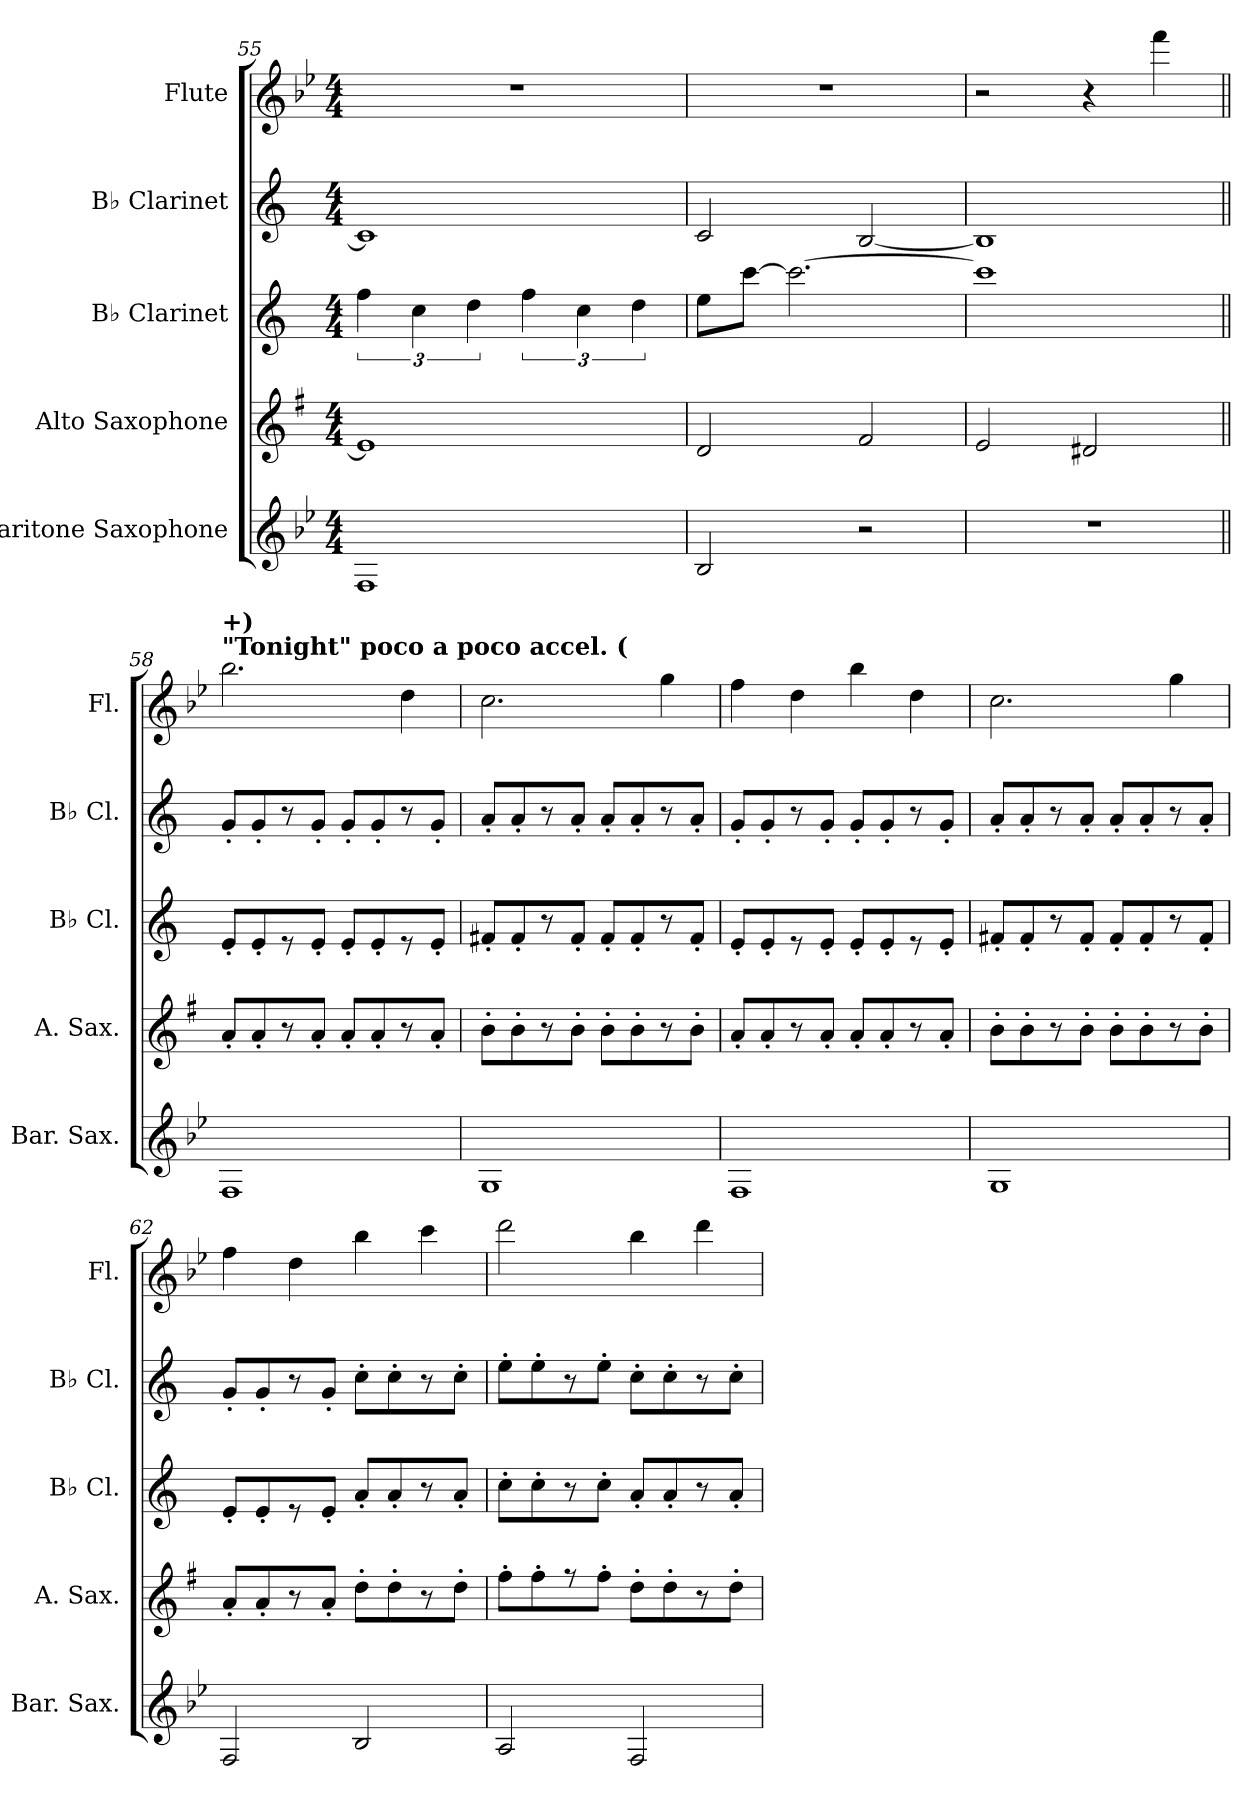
**kern	**kern	**kern	**kern	**kern
*part5	*part4	*part3	*part2	*part1
*staff5	*staff4	*staff3	*staff2	*staff1
*I"Baritone Saxophone	*I"Alto Saxophone	*I"B♭ Clarinet	*I"B♭ Clarinet	*I"Flute
*I'Bar. Sax.	*I'A. Sax.	*I'B♭ Cl.	*I'B♭ Cl.	*I'Fl.
*clefG2	*clefG2	*clefG2	*clefG2	*clefG2
*ITrd12c21	*ITrd5c9	*ITrd1c2	*ITrd1c2	*
*k[b-e-]	*k[b-e-]	*k[b-e-]	*k[b-e-]	*k[b-e-]
*M4/4	*M4/4	*M4/4	*M4/4	*M4/4
=55	=55	=55	=55	=55
1FF	1G-]	6ee-\	1B-]	1r
.	.	6b-\	.	.
.	.	6cc\	.	.
.	.	6ee-\	.	.
.	.	6b-\	.	.
.	.	6cc\	.	.
=56	=56	=56	=56	=56
2BB-/	2F/	8dd\L	2B-/	1r
.	.	[8bb-\J	.	.
.	.	2.bb-\_	.	.
2r	2A/	.	[2A/	.
=57	=57	=57	=57	=57
1r	2G/	1bb-]	1A]	2r
.	2F#X/	.	.	4r
.	.	.	.	4fff\
!!LO:PB:g=z
=58||	=58||	=58||	=58||	=58||
*	*	*	*	*MM130
!	!	!	!	!LO:TX:a:B:t="Tonight" poco a poco accel. (
!	!	!	!	!LO:TX:a:B:t=+)
1FF	8c'/L	8d'/L	8f'/L	2.bb-\
.	8c'/	8d'/	8f'/	.
.	8r	8r	8r	.
.	8c'/J	8d'/J	8f'/J	.
.	8c'/L	8d'/L	8f'/L	.
.	8c'/	8d'/	8f'/	.
.	8r	8r	8r	4dd\
.	8c'/J	8d'/J	8f'/J	.
=59	=59	=59	=59	=59
1GG	8d'\L	8en'/L	8g'/L	2.cc\
.	8d'\	8e'/	8g'/	.
.	8r	8r	8r	.
.	8d'\J	8e'/J	8g'/J	.
.	8d'\L	8e'/L	8g'/L	.
.	8d'\	8e'/	8g'/	.
.	8r	8r	8r	4gg\
.	8d'\J	8e'/J	8g'/J	.
=60	=60	=60	=60	=60
1FF	8c'/L	8d'/L	8f'/L	4ff\
.	8c'/	8d'/	8f'/	.
.	8r	8r	8r	4dd\
.	8c'/J	8d'/J	8f'/J	.
.	8c'/L	8d'/L	8f'/L	4bb-\
.	8c'/	8d'/	8f'/	.
.	8r	8r	8r	4dd\
.	8c'/J	8d'/J	8f'/J	.
!!LO:LB:g=z
=61	=61	=61	=61	=61
1GG	8d'\L	8en'/L	8g'/L	2.cc\
.	8d'\	8e'/	8g'/	.
.	8r	8r	8r	.
.	8d'\J	8e'/J	8g'/J	.
.	8d'\L	8e'/L	8g'/L	.
.	8d'\	8e'/	8g'/	.
.	8r	8r	8r	4gg\
.	8d'\J	8e'/J	8g'/J	.
=62	=62	=62	=62	=62
2FF/	8c'/L	8d'/L	8f'/L	4ff\
.	8c'/	8d'/	8f'/	.
.	8r	8r	8r	4dd\
.	8c'/J	8d'/J	8f'/J	.
2BB-/	8f'\L	8g'/L	8b-'\L	4bb-\
.	8f'\	8g'/	8b-'\	.
.	8r	8r	8r	4ccc\
.	8f'\J	8g'/J	8b-'\J	.
=63	=63	=63	=63	=63
2AA/	8a'\L	8b-'\L	8dd'\L	2ddd\
.	8a'\	8b-'\	8dd'\	.
.	8r	8r	8r	.
.	8a'\J	8b-'\J	8dd'\J	.
2FF/	8f'\L	8g'/L	8b-'\L	4bb-\
.	8f'\	8g'/	8b-'\	.
.	8r	8r	8r	4ddd\
.	8f'\J	8g'/J	8b-'\J	.
=	=	=	=	=
*-	*-	*-	*-	*-
